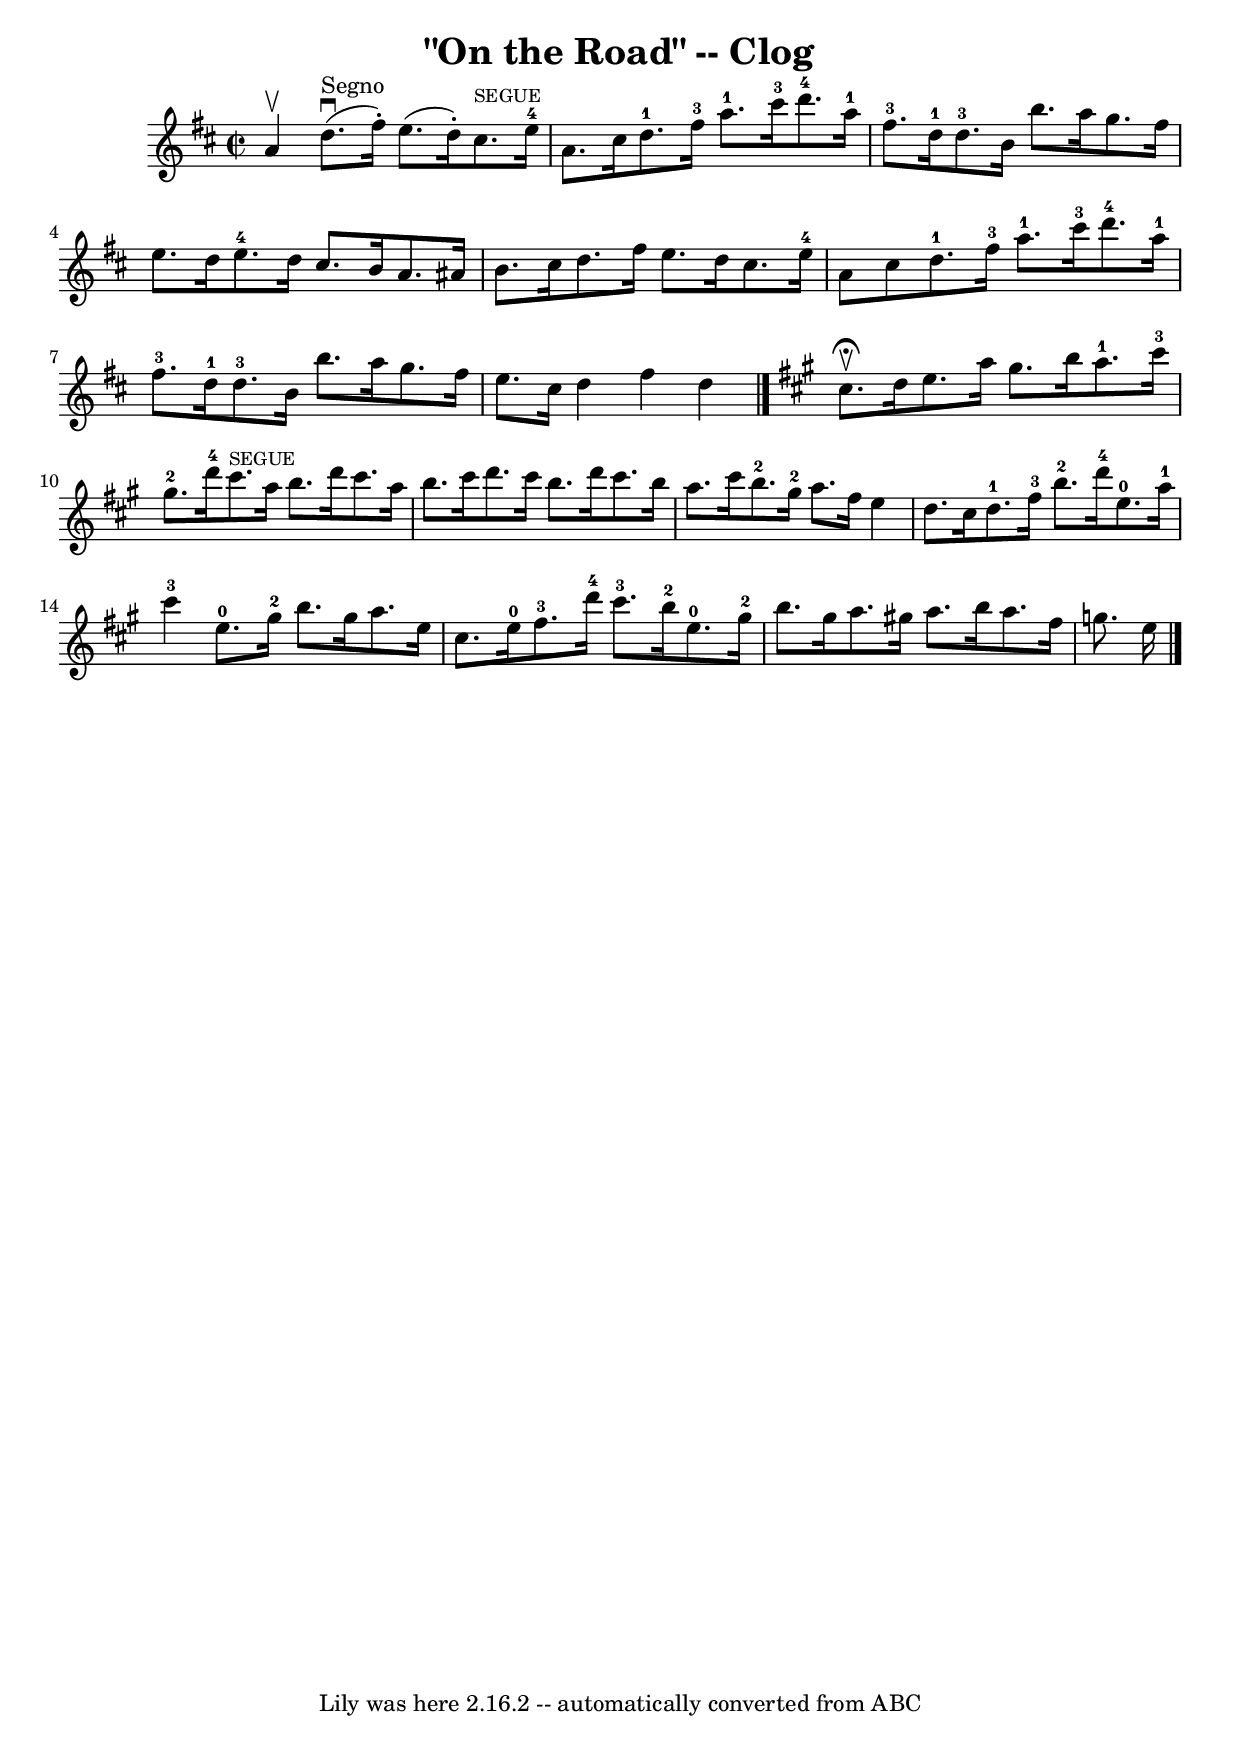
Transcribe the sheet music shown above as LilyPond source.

\version "2.16.2"
\include "Mammoth.ily"
\header {
  %% book = "Ryan's Mammoth Collection"
  crossRefNumber = "1"
  footnotes = "\\\\154 916"
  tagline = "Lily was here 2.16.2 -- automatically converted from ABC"
  title = "\"On the Road\" -- Clog"

}
voicedefault =  {


  \override Staff.TimeSignature #'style = #'C
  \time 2/2 
  \key d \major
  a'4^\upbow   |
  d''8.^"Segno"^\downbow(
  fis''16 -.) e''8. (d''16 -.) cis''8.^\segue e''16-4 a'8. 
  cis''16    |
  d''8.-1 fis''16-3 a''8.-1 cis'''16 -3 d'''8.-4 a''16-1 fis''8.-3 d''16-1   |
  
  d''8.-3 b'16 b''8. a''16 g''8. fis''16 e''8. d''16    
  |
  e''8.-4 d''16 cis''8. b'16 a'8. ais'16 b'8.    
  cis''16    |
  d''8. fis''16 e''8. d''16 cis''8. e''16 -4 a'8 cis''8    |
  d''8.-1 fis''16-3 a''8.-1   
  cis'''16-3 d'''8.-4 a''16-1 fis''8.-3 d''16-1   
  |
  d''8.-3 b'16 b''8. a''16 g''8. fis''16 e''8. 
  cis''16    |
  d''4 fis''4 d''4    \bar "|."   
  \key a \major
  
  cis''8.^\fermata^\upbow() d''16  |
  e''8. a''16 gis''8.    
  b''16 a''8.-1 cis'''16-3 gis''8.-2 d'''16-4   |
  
  cis'''8.^\segue a''16 b''8. d'''16 cis'''8. a''16 b''8.    
  cis'''16    |
  d'''8. cis'''16 b''8. d'''16 cis'''8.    
  b''16 a''8. cis'''16    |
  b''8.-2 gis''16-2 a''8.    
  fis''16 e''4 d''8. cis''16    |
  d''8.-1 fis''16-3 
  b''8.-2 d'''16-4 e''8.-0 a''16-1 cis'''4-3   
  |
  e''8.-0 gis''16-2 b''8. gis''16 a''8. e''16    
  cis''8. e''16-0   |
  fis''8.-3 d'''16-4 cis'''8. -3 b''16-2 e''8.-0 gis''16-2 b''8. gis''16    |
  
  a''8. gis''!16 a''8. b''16 a''8. fis''16 g''8. e''16    
  \bar "|."   

}

\score{
  <<

    \context Staff="default"
    {
      \voicedefault 
      
    }

  >>
  \layout {
    
  }
  \midi {
  }

}
